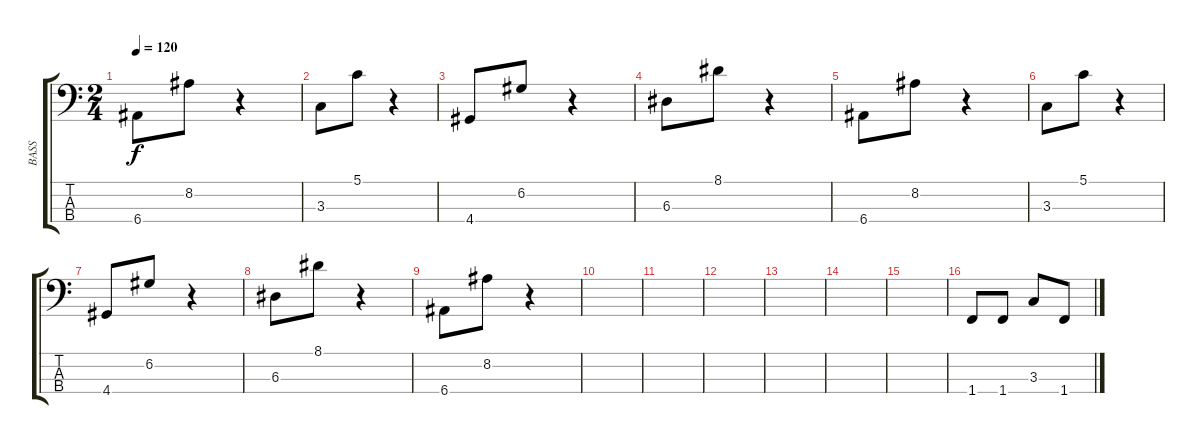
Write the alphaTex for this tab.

\track ("BASS" "BASS") {instrument synthbass2}
\staff {score tabs}
\tuning (G2 D2 A1 E1) {hide}
\ts (2 4)
\tempo 120
\clef f4
\ks c
6.4.8{dy f} 8.2.8 r.4 |
3.3.8 5.1.8 r.4 |
4.4.8 6.2.8 r.4 |
6.3.8 8.1.8 r.4 |
6.4.8 8.2.8 r.4 |
3.3.8 5.1.8 r.4 |
4.4.8 6.2.8 r.4 |
6.3.8 8.1.8 r.4 |
6.4.8 8.2.8 r.4 |
|
|
|
|
|
|
1.4.8 1.4.8 3.3.8 1.4.8
